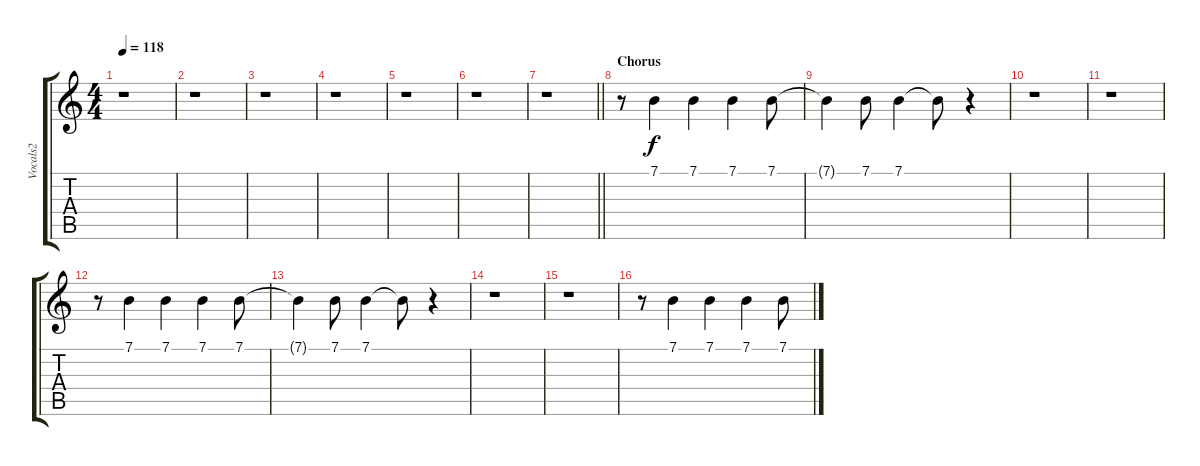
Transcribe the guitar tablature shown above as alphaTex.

\track ("Vocals2" "Vocals2") {mute instrument choiraahs}
\staff {score tabs}
\tuning (E4 B3 G3 D3 A2 E2) {hide}
\ts (4 4)
\tempo 118
\clef g2
\ks c
r.1{dy f} |
r.1 |
r.1 |
r.1 |
r.1 |
r.1 |
\barLineRight lightlight
r.1 |
\section ("" "Chorus")
r.8 7.1.4 7.1.4 7.1.4 7.1.8 |
7.1{t}.4 7.1.8 7.1.4 7.1{t}.8 r.4 |
r.1 |
r.1 |
r.8 7.1.4 7.1.4 7.1.4 7.1.8 |
7.1{t}.4 7.1.8 7.1.4 7.1{t}.8 r.4 |
r.1 |
r.1 |
r.8 7.1.4 7.1.4 7.1.4 7.1.8
